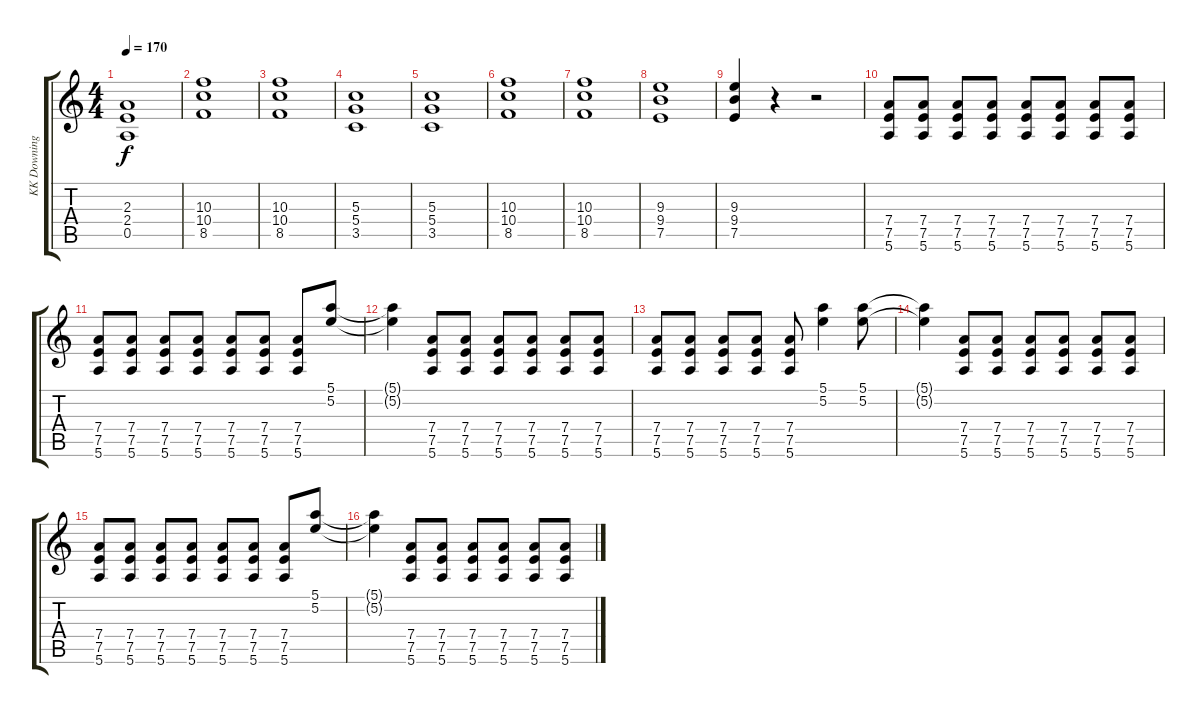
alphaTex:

\track ("KK Downing (Distortion Guitar)" "KK Downing") {instrument distortionguitar}
\staff {score tabs}
\tuning (E4 B3 G3 D3 A2 E2) {hide}
\ts (4 4)
\tempo 170
\clef g2
\ks c
(2.3 2.4 0.5).1{dy f} |
(10.3 10.4 8.5).1 |
(10.3 10.4 8.5).1 |
(5.3 5.4 3.5).1 |
(5.3 5.4 3.5).1 |
(10.3 10.4 8.5).1 |
(10.3 10.4 8.5).1 |
(9.3 9.4 7.5).1 |
(9.3 9.4 7.5).4 r.4 r.2 |
(7.4 7.5 5.6).8 (7.4 7.5 5.6).8 (7.4 7.5 5.6).8 (7.4 7.5 5.6).8 (7.4 7.5 5.6).8 (7.4 7.5 5.6).8 (7.4 7.5 5.6).8 (7.4 7.5 5.6).8 |
(7.4 7.5 5.6).8 (7.4 7.5 5.6).8 (7.4 7.5 5.6).8 (7.4 7.5 5.6).8 (7.4 7.5 5.6).8 (7.4 7.5 5.6).8 (7.4 7.5 5.6).8 (5.1 5.2).8 |
(5.1{t} 5.2{t}).4 (7.4 7.5 5.6).8 (7.4 7.5 5.6).8 (7.4 7.5 5.6).8 (7.4 7.5 5.6).8 (7.4 7.5 5.6).8 (7.4 7.5 5.6).8 |
(7.4 7.5 5.6).8 (7.4 7.5 5.6).8 (7.4 7.5 5.6).8 (7.4 7.5 5.6).8 (7.4 7.5 5.6).8 (5.1 5.2).4 (5.1 5.2).8 |
(5.1{t} 5.2{t}).4 (7.4 7.5 5.6).8 (7.4 7.5 5.6).8 (7.4 7.5 5.6).8 (7.4 7.5 5.6).8 (7.4 7.5 5.6).8 (7.4 7.5 5.6).8 |
(7.4 7.5 5.6).8 (7.4 7.5 5.6).8 (7.4 7.5 5.6).8 (7.4 7.5 5.6).8 (7.4 7.5 5.6).8 (7.4 7.5 5.6).8 (7.4 7.5 5.6).8 (5.1 5.2).8 |
(5.1{t} 5.2{t}).4 (7.4 7.5 5.6).8 (7.4 7.5 5.6).8 (7.4 7.5 5.6).8 (7.4 7.5 5.6).8 (7.4 7.5 5.6).8 (7.4 7.5 5.6).8
